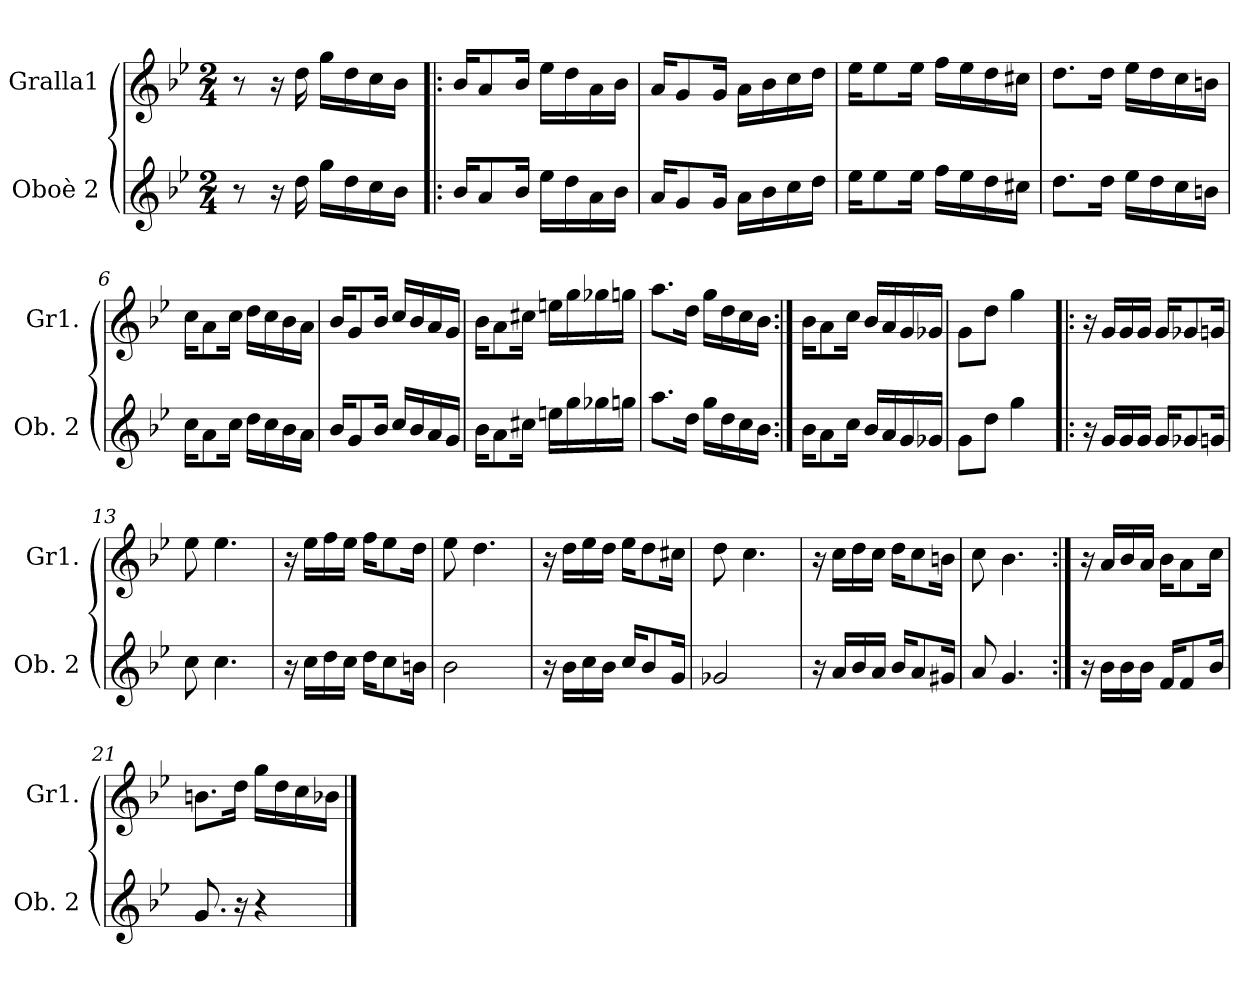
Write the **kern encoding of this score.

**kern	**kern
*part2	*part1
*staff2	*staff1
*I"Oboè 2	*I"Gralla1
*I'Ob. 2	*I'Gr1.
*clefG2	*clefG2
*k[b-e-]	*k[b-e-]
*M2/4	*M2/4
*MM70	*MM70
=1	=1
8r	8r
16r	16r
16dd\	16dd\
16gg\LL	16gg\LL
16dd\	16dd\
16cc\	16cc\
16b-\JJ	16b-\JJ
=2!|:	=2!|:
16b-/KL	16b-/KL
8a/	8a/
16b-/Jk	16b-/Jk
16ee-\LL	16ee-\LL
16dd\	16dd\
16a\	16a\
16b-\JJ	16b-\JJ
=3	=3
16a/KL	16a/KL
8g/	8g/
16g/Jk	16g/Jk
16a\LL	16a\LL
16b-\	16b-\
16cc\	16cc\
16dd\JJ	16dd\JJ
=4	=4
16ee-\KL	16ee-\KL
8ee-\	8ee-\
16ee-\Jk	16ee-\Jk
16ff\LL	16ff\LL
16ee-\	16ee-\
16dd\	16dd\
16cc#X\JJ	16cc#X\JJ
=5	=5
8.dd\L	8.dd\L
16dd\Jk	16dd\Jk
16ee-\LL	16ee-\LL
16dd\	16dd\
16cc\	16cc\
16bn\JJ	16bn\JJ
!!LO:LB:g=z
=6	=6
16cc\KL	16cc\KL
8a\	8a\
16cc\Jk	16cc\Jk
16dd\LL	16dd\LL
16cc\	16cc\
16b-\	16b-\
16a\JJ	16a\JJ
=7	=7
16b-/KL	16b-/KL
8g/	8g/
16b-/Jk	16b-/Jk
16cc/LL	16cc/LL
16b-/	16b-/
16a/	16a/
16g/JJ	16g/JJ
=8	=8
16b-\KL	16b-\KL
8a\	8a\
16cc#X\Jk	16cc#X\Jk
16een\LL	16een\LL
16gg\	16gg\
16gg-X\	16gg-X\
16ggn\JJ	16ggn\JJ
=9	=9
8.aa\L	8.aa\L
16dd\Jk	16dd\Jk
16gg\LL	16gg\LL
16dd\	16dd\
16cc\	16cc\
16b-\JJ	16b-\JJ
=10:|!	=10:|!
16b-\KL	16b-\KL
8a\	8a\
16cc\Jk	16cc\Jk
16b-/LL	16b-/LL
16a/	16a/
16g/	16g/
16g-X/JJ	16g-X/JJ
!!LO:LB:g=z
=11	=11
8g\L	8g\L
8dd\J	8dd\J
4gg\	4gg\
=12!|:	=12!|:
16r	16r
16g/LL	16g/LL
16g/	16g/
16g/JJ	16g/JJ
16g/KL	16g/KL
8g-X/	8g-X/
16gn/Jk	16gn/Jk
=13	=13
8cc\	8ee-\
4.cc\	4.ee-\
=14	=14
16r	16r
16cc\LL	16ee-\LL
16dd\	16ff\
16cc\JJ	16ee-\JJ
16dd\KL	16ff\KL
8cc\	8ee-\
16bn\Jk	16dd\Jk
=15	=15
2b-\	8ee-\
.	4.dd\
=16	=16
16r	16r
16b-\LL	16dd\LL
16cc\	16ee-\
16b-\JJ	16dd\JJ
16cc/KL	16ee-\KL
8b-/	8dd\
16g/Jk	16cc#X\Jk
=17	=17
2g-X/	8dd\
.	4.cc\
!!LO:LB:g=z
=18	=18
16r	16r
16a/LL	16cc\LL
16b-/	16dd\
16a/JJ	16cc\JJ
16b-/KL	16dd\KL
8a/	8cc\
16g#X/Jk	16bn\Jk
=19	=19
8a/	8cc\
4.g/	4.b-\
=20:|!	=20:|!
16r	16r
16b-\LL	16a/LL
16b-\	16b-/
16b-\JJ	16a/JJ
16f/KL	16b-\KL
8f/	8a\
16b-/Jk	16cc\Jk
=21	=21
8.g/	8.bn\L
16r	16dd\Jk
4r	16gg\LL
.	16dd\
.	16cc\
.	16b-X\JJ
==	==
*-	*-
